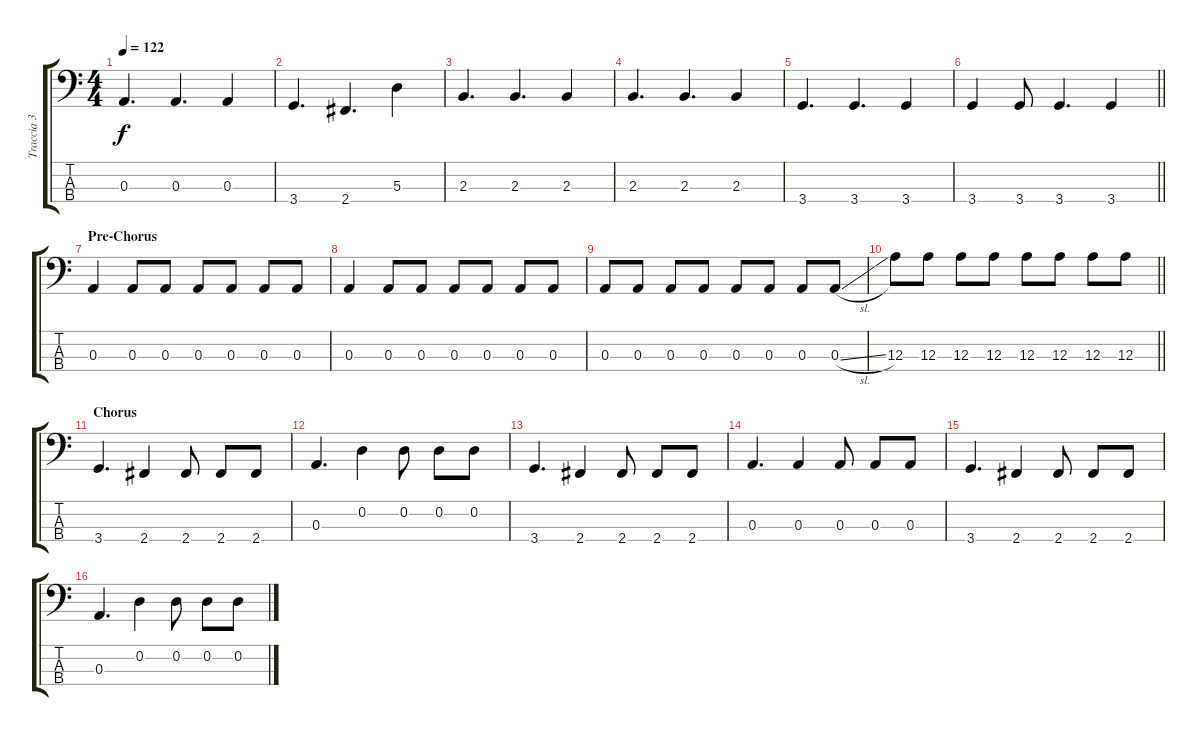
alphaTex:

\track ("Traccia 3" "Traccia 3") {instrument electricbasspick}
\staff {score tabs}
\tuning (G2 D2 A1 E1) {hide}
\ts (4 4)
\tempo 122
\clef f4
\ks c
0.3.4{d dy f} 0.3.4{d} 0.3.4 |
3.4.4{d} 2.4.4{d} 5.3.4 |
2.3.4{d} 2.3.4{d} 2.3.4 |
2.3.4{d} 2.3.4{d} 2.3.4 |
3.4.4{d} 3.4.4{d} 3.4.4 |
\barLineRight lightlight
3.4.4 3.4.8 3.4.4{d} 3.4.4 |
\section ("" "Pre-Chorus")
0.3.4 0.3.8 0.3.8 0.3.8 0.3.8 0.3.8 0.3.8 |
0.3.4 0.3.8 0.3.8 0.3.8 0.3.8 0.3.8 0.3.8 |
0.3.8 0.3.8 0.3.8 0.3.8 0.3.8 0.3.8 0.3.8 0.3{sl}.8 |
\barLineRight lightlight
12.3.8 12.3.8 12.3.8 12.3.8 12.3.8 12.3.8 12.3.8 12.3.8 |
\section ("" "Chorus")
3.4.4{d} 2.4.4 2.4.8 2.4.8 2.4.8 |
0.3.4{d} 0.2.4 0.2.8 0.2.8 0.2.8 |
3.4.4{d} 2.4.4 2.4.8 2.4.8 2.4.8 |
0.3.4{d} 0.3.4 0.3.8 0.3.8 0.3.8 |
3.4.4{d} 2.4.4 2.4.8 2.4.8 2.4.8 |
0.3.4{d} 0.2.4 0.2.8 0.2.8 0.2.8
